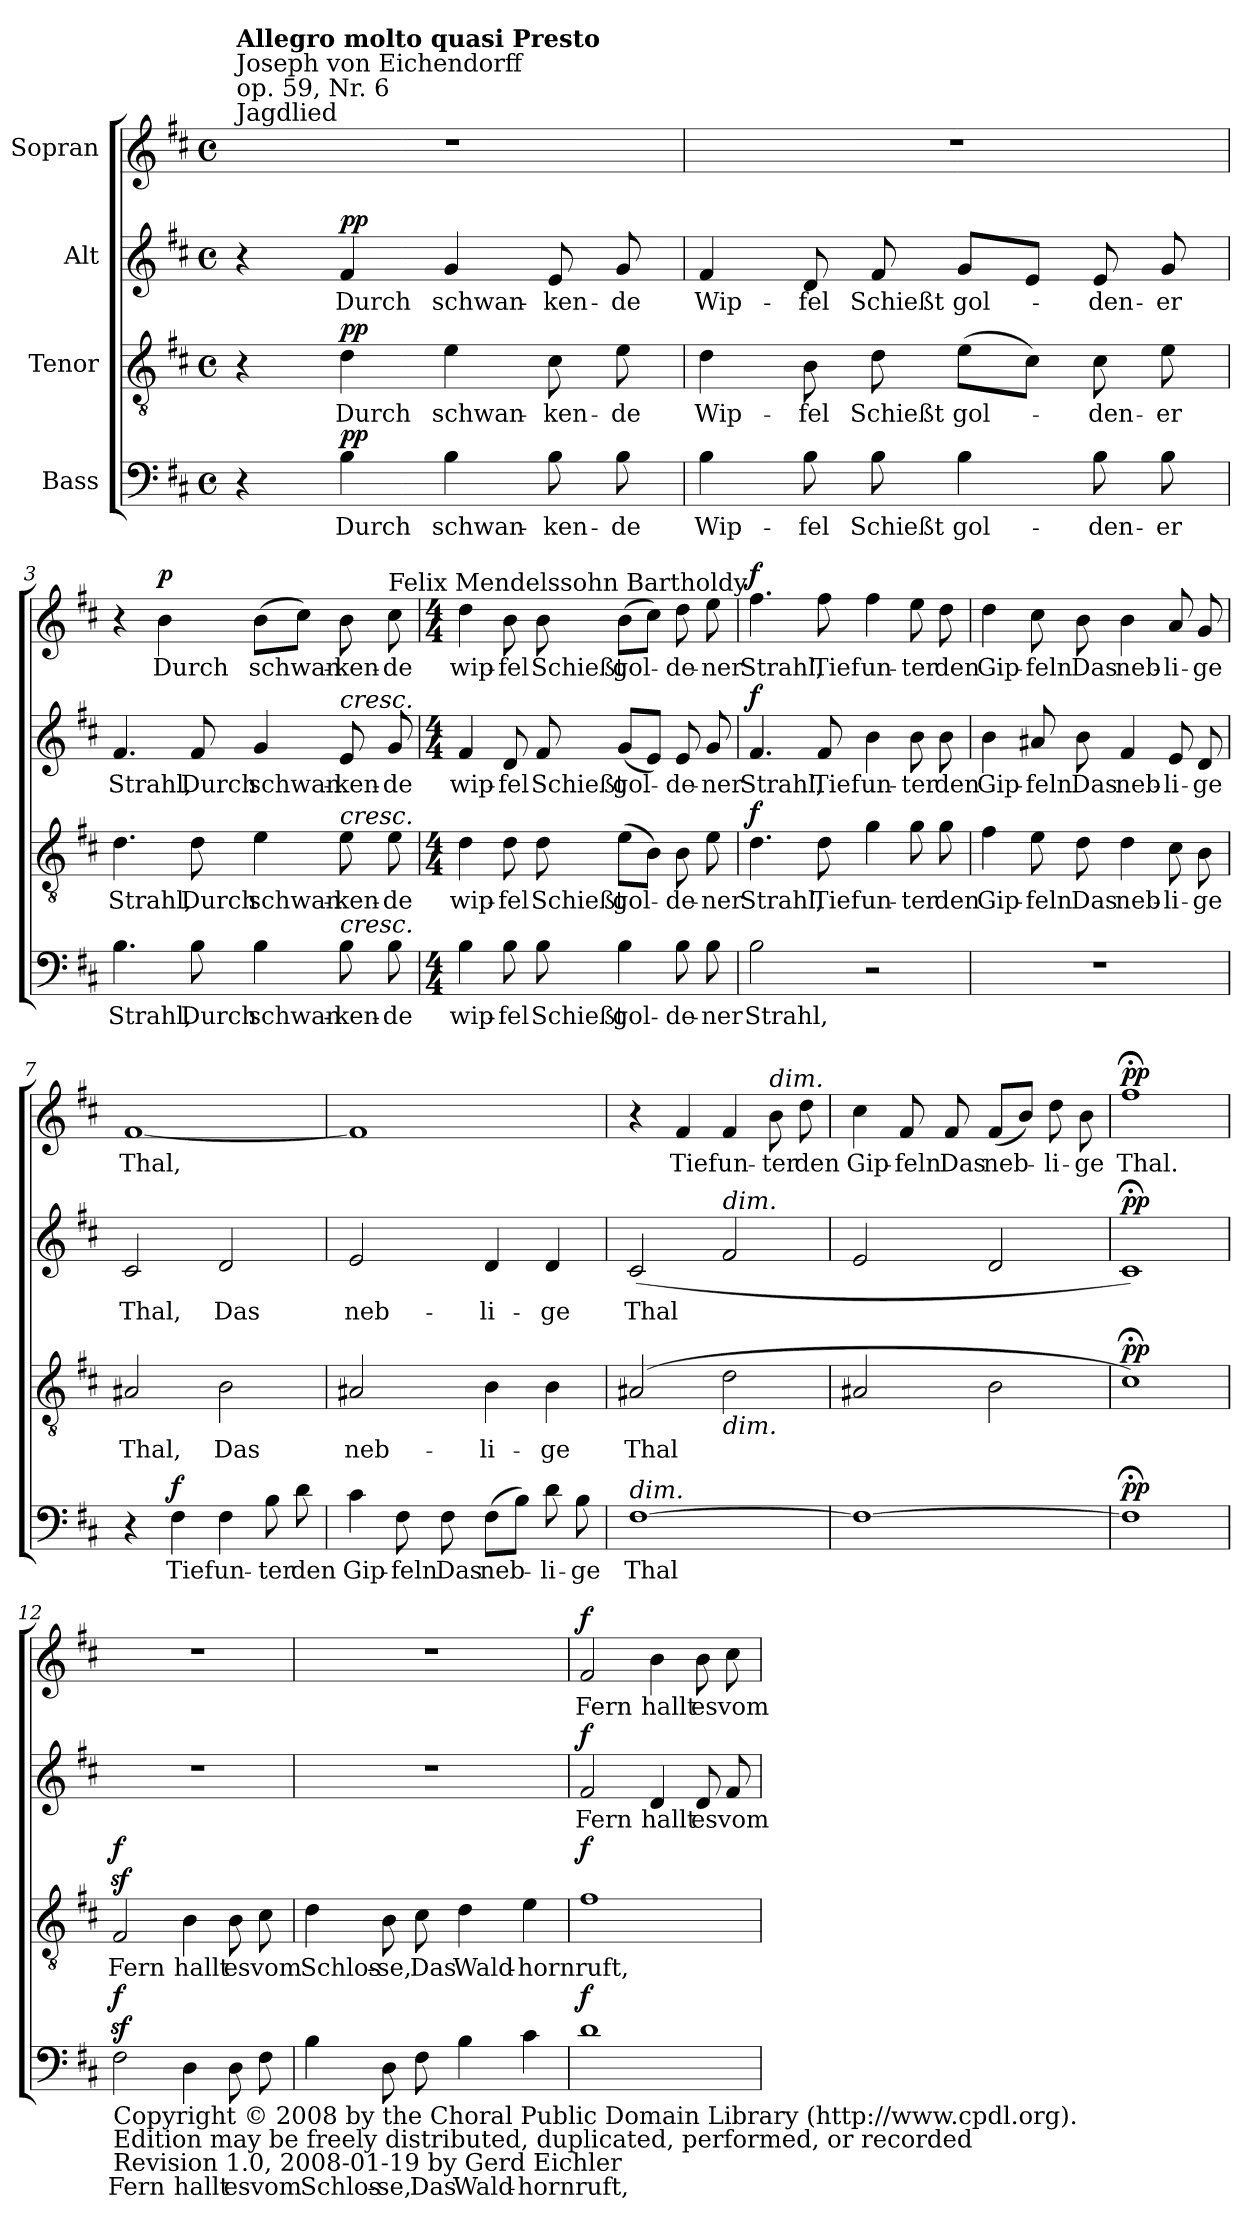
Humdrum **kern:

**kern	**text	**dynam	**kern	**text	**dynam	**kern	**text	**dynam	**kern	**text	**dynam
*part4	*part4	*part4	*part3	*part3	*part3	*part2	*part2	*part2	*part1	*part1	*part1
*staff4	*staff4	*staff4	*staff3	*staff3	*staff3	*staff2	*staff2	*staff2	*staff1	*staff1	*staff1
*I"Bass	*	*	*I"Tenor	*	*	*I"Alt	*	*	*I"Sopran	*	*
*clefF4	*	*	*clefGv2	*	*	*clefG2	*	*	*clefG2	*	*
*k[f#c#]	*	*	*k[f#c#]	*	*	*k[f#c#]	*	*	*k[f#c#]	*	*
*D:	*	*	*D:	*	*	*D:	*	*	*D:	*	*
*M4/4	*	*	*M4/4	*	*	*M4/4	*	*	*M4/4	*	*
*met(c)	*	*	*met(c)	*	*	*met(c)	*	*	*met(c)	*	*
=1	=1	=1	=1	=1	=1	=1	=1	=1	=1	=1	=1
!	!	!	!	!	!	!	!	!	!LO:TX:a:t=Jagdlied	!	!
!	!	!	!	!	!	!	!	!	!LO:TX:a:t=op. 59, Nr. 6	!	!
!	!	!	!	!	!	!	!	!	!LO:TX:a:t=Joseph von Eichendorff	!	!
!	!	!	!	!	!	!	!	!	!LO:TX:a:B:t=Allegro molto quasi Presto	!	!
4r	.	.	4r	.	.	4r	.	.	1r	.	.
!	!LO:LY:b	!LO:DY:a	!	!LO:LY:b	!LO:DY:a	!	!LO:LY:b	!LO:DY:a	!	!	!
4B\	Durch	pp	4d\	Durch	pp	4f#/	Durch	pp	.	.	.
!	!LO:LY:b	!	!	!LO:LY:b	!	!	!LO:LY:b	!	!	!	!
4B\	schwan-	.	4e\	schwan-	.	4g/	schwan-	.	.	.	.
!	!LO:LY:b	!	!	!LO:LY:b	!	!	!LO:LY:b	!	!	!	!
8B\	-ken-	.	8c#\	-ken-	.	8e/	-ken-	.	.	.	.
!	!LO:LY:b	!	!	!LO:LY:b	!	!	!LO:LY:b	!	!	!	!
8B\	-de	.	8e\	-de	.	8g/	-de	.	.	.	.
=2	=2	=2	=2	=2	=2	=2	=2	=2	=2	=2	=2
!	!LO:LY:b	!	!	!LO:LY:b	!	!	!LO:LY:b	!	!	!	!
4B\	Wip-	.	4d\	Wip-	.	4f#/	Wip-	.	1r	.	.
!	!LO:LY:b	!	!	!LO:LY:b	!	!	!LO:LY:b	!	!	!	!
8B\	-fel	.	8B\	-fel	.	8d/	-fel	.	.	.	.
!	!LO:LY:b	!	!	!LO:LY:b	!	!	!LO:LY:b	!	!	!	!
8B\	Schießt	.	8d\	Schießt	.	8f#/	Schießt	.	.	.	.
!	!LO:LY:b	!	!	!LO:LY:b	!	!	!LO:LY:b	!	!	!	!
4B\	gol-	.	(>8e\L	gol-	.	8g/L	gol-	.	.	.	.
.	.	.	8c#\J)	.	.	8e/J	.	.	.	.	.
!	!LO:LY:b	!	!	!LO:LY:b	!	!	!LO:LY:b	!	!	!	!
8B\	-den-	.	8c#\	-den-	.	8e/	-den-	.	.	.	.
!	!LO:LY:b	!	!	!LO:LY:b	!	!	!LO:LY:b	!	!	!	!
8B\	-er	.	8e\	-er	.	8g/	-er	.	.	.	.
=3	=3	=3	=3	=3	=3	=3	=3	=3	=3	=3	=3
!	!LO:LY:b	!	!	!LO:LY:b	!	!	!LO:LY:b	!	!	!	!
4.B\	Strahl,	.	4.d\	Strahl,	.	4.f#/	Strahl,	.	4r	.	.
!	!	!	!	!	!	!	!	!	!	!LO:LY:b	!LO:DY:a
.	.	.	.	.	.	.	.	.	4b\	Durch	p
!	!LO:LY:b	!	!	!LO:LY:b	!	!	!LO:LY:b	!	!	!	!
8B\	Durch	.	8d\	Durch	.	8f#/	Durch	.	.	.	.
!	!LO:LY:b	!	!	!LO:LY:b	!	!	!LO:LY:b	!	!	!LO:LY:b	!
4B\	schwan-	.	4e\	schwan-	.	4g/	schwan-	.	(>8b\L	schwan-	.
.	.	.	.	.	.	.	.	.	8cc#\J)	.	.
!	!	!	!	!	!	!LO:TX:a:i:t=cresc.	!	!	!	!	!
!	!	!	!LO:TX:a:i:t=cresc.	!	!	!	!	!	!	!	!
!LO:TX:a:i:t=cresc.	!	!	!	!	!	!	!	!	!	!	!
!	!LO:LY:b	!	!	!LO:LY:b	!	!	!LO:LY:b	!	!	!LO:LY:b	!
8B\	-ken-	.	8e\	-ken-	.	8e/	-ken-	.	8b\	-ken-	.
!	!	!	!	!	!	!	!	!	!LO:TX:a:t=Felix Mendelssohn Bartholdy	!	!
!	!LO:LY:b	!	!	!LO:LY:b	!	!	!LO:LY:b	!	!	!LO:LY:b	!
8B\	-de	.	8e\	-de	.	8g/	-de	.	8cc#\	-de	.
!!LO:LB:g=z
=4	=4	=4	=4	=4	=4	=4	=4	=4	=4	=4	=4
*M4/4	*	*	*M4/4	*	*	*M4/4	*	*	*M4/4	*	*
!	!LO:LY:b	!	!	!LO:LY:b	!	!	!LO:LY:b	!	!	!LO:LY:b	!
4B\	wip-	.	4d\	wip-	.	4f#/	wip-	.	4dd\	wip-	.
!	!LO:LY:b	!	!	!LO:LY:b	!	!	!LO:LY:b	!	!	!LO:LY:b	!
8B\	-fel	.	8d\	-fel	.	8d/	-fel	.	8b\	-fel	.
!	!LO:LY:b	!	!	!LO:LY:b	!	!	!LO:LY:b	!	!	!LO:LY:b	!
8B\	Schießt	.	8d\	Schießt	.	8f#/	Schießt	.	8b\	Schießt	.
!	!LO:LY:b	!	!	!LO:LY:b	!	!	!LO:LY:b	!	!	!LO:LY:b	!
4B\	gol-	.	(>8e\L	gol-	.	(<8g/L	gol-	.	(>8b\L	gol-	.
.	.	.	8B\J)	.	.	8e/J)	.	.	8cc#\J)	.	.
!	!LO:LY:b	!	!	!LO:LY:b	!	!	!LO:LY:b	!	!	!LO:LY:b	!
8B\	-de-	.	8B\	-de-	.	8e/	-de-	.	8dd\	-de-	.
!	!LO:LY:b	!	!	!LO:LY:b	!	!	!LO:LY:b	!	!	!LO:LY:b	!
8B\	-ner	.	8e\	-ner	.	8g/	-ner	.	8ee\	-ner	.
=5	=5	=5	=5	=5	=5	=5	=5	=5	=5	=5	=5
!	!LO:LY:b	!	!	!LO:LY:b	!LO:DY:a	!	!LO:LY:b	!LO:DY:a	!	!LO:LY:b	!LO:DY:a
2B\	Strahl,	.	4.d\	Strahl,	f	4.f#/	Strahl,	f	4.ff#\	Strahl,	f
!	!	!	!	!LO:LY:b	!	!	!LO:LY:b	!	!	!LO:LY:b	!
.	.	.	8d\	Tief	.	8f#/	Tief	.	8ff#\	Tief	.
!	!	!	!	!LO:LY:b	!	!	!LO:LY:b	!	!	!LO:LY:b	!
2r	.	.	4g\	un-	.	4b\	un-	.	4ff#\	un-	.
!	!	!	!	!LO:LY:b	!	!	!LO:LY:b	!	!	!LO:LY:b	!
.	.	.	8g\	-ter	.	8b\	-ter	.	8ee\	-ter	.
!	!	!	!	!LO:LY:b	!	!	!LO:LY:b	!	!	!LO:LY:b	!
.	.	.	8g\	den	.	8b\	den	.	8dd\	den	.
=6	=6	=6	=6	=6	=6	=6	=6	=6	=6	=6	=6
!	!	!	!	!LO:LY:b	!	!	!LO:LY:b	!	!	!LO:LY:b	!
1r	.	.	4f#\	Gip-	.	4b\	Gip-	.	4dd\	Gip-	.
!	!	!	!	!LO:LY:b	!	!	!LO:LY:b	!	!	!LO:LY:b	!
.	.	.	8e\	-feln	.	8a#X/	-feln	.	8cc#\	-feln	.
!	!	!	!	!LO:LY:b	!	!	!LO:LY:b	!	!	!LO:LY:b	!
.	.	.	8d\	Das	.	8b\	Das	.	8b\	Das	.
!	!	!	!	!LO:LY:b	!	!	!LO:LY:b	!	!	!LO:LY:b	!
.	.	.	4d\	neb-	.	4f#/	neb-	.	4b\	neb-	.
!	!	!	!	!LO:LY:b	!	!	!LO:LY:b	!	!	!LO:LY:b	!
.	.	.	8c#\	-li-	.	8e/	-li-	.	8a/	-li-	.
!	!	!	!	!LO:LY:b	!	!	!LO:LY:b	!	!	!LO:LY:b	!
.	.	.	8B\	-ge	.	8d/	-ge	.	8g/	-ge	.
!!LO:LB:g=z
=7	=7	=7	=7	=7	=7	=7	=7	=7	=7	=7	=7
!	!	!	!	!LO:LY:b	!	!	!LO:LY:b	!	!	!LO:LY:b	!
4r	.	.	2A#X/	Thal,	.	2c#/	Thal,	.	[1f#	Thal,	.
!	!LO:LY:b	!LO:DY:a	!	!	!	!	!	!	!	!	!
4F#\	Tief	f	.	.	.	.	.	.	.	.	.
!	!LO:LY:b	!	!	!LO:LY:b	!	!	!LO:LY:b	!	!	!	!
4F#\	un-	.	2B\	Das	.	2d/	Das	.	.	.	.
!	!LO:LY:b	!	!	!	!	!	!	!	!	!	!
8B\	-ter	.	.	.	.	.	.	.	.	.	.
!	!LO:LY:b	!	!	!	!	!	!	!	!	!	!
8d\	den	.	.	.	.	.	.	.	.	.	.
=8	=8	=8	=8	=8	=8	=8	=8	=8	=8	=8	=8
!	!LO:LY:b	!	!	!LO:LY:b	!	!	!LO:LY:b	!	!	!	!
4c#\	Gip-	.	2A#X/	neb-	.	2e/	neb-	.	1f#]	.	.
!	!LO:LY:b	!	!	!	!	!	!	!	!	!	!
8F#\	-feln	.	.	.	.	.	.	.	.	.	.
!	!LO:LY:b	!	!	!	!	!	!	!	!	!	!
8F#\	Das	.	.	.	.	.	.	.	.	.	.
!	!LO:LY:b	!	!	!LO:LY:b	!	!	!LO:LY:b	!	!	!	!
(>8F#\L	neb-	.	4B\	-li-	.	4d/	-li-	.	.	.	.
8B\J)	.	.	.	.	.	.	.	.	.	.	.
!	!LO:LY:b	!	!	!LO:LY:b	!	!	!LO:LY:b	!	!	!	!
8d\	-li-	.	4B\	-ge	.	4d/	-ge	.	.	.	.
!	!LO:LY:b	!	!	!	!	!	!	!	!	!	!
8B\	-ge	.	.	.	.	.	.	.	.	.	.
=9	=9	=9	=9	=9	=9	=9	=9	=9	=9	=9	=9
!LO:TX:a:i:t=dim.	!	!	!	!	!	!	!	!	!	!	!
!	!LO:LY:b	!	!	!LO:LY:b	!	!	!LO:LY:b	!	!	!	!
[1F#	Thal	.	(<2A#X/	Thal	.	(<2c#/	Thal	.	4r	.	.
!	!	!	!	!	!	!	!	!	!	!LO:LY:b	!
.	.	.	.	.	.	.	.	.	4f#/	Tief	.
!	!	!	!	!	!	!LO:TX:a:i:t=dim.	!	!	!	!	!
!	!	!	!LO:TX:b:i:t=dim.	!	!	!	!	!	!	!	!
!	!	!	!	!	!	!	!	!	!	!LO:LY:b	!
.	.	.	2d\	.	.	2f#/	.	.	4f#/	un-	.
!	!	!	!	!	!	!	!	!	!LO:TX:a:i:t=dim.	!	!
!	!	!	!	!	!	!	!	!	!	!LO:LY:b	!
.	.	.	.	.	.	.	.	.	8b\	-ter	.
!	!	!	!	!	!	!	!	!	!	!LO:LY:b	!
.	.	.	.	.	.	.	.	.	8dd\	den	.
=10	=10	=10	=10	=10	=10	=10	=10	=10	=10	=10	=10
!	!	!	!	!	!	!	!	!	!	!LO:LY:b	!
1F#_	.	.	2A#X/	.	.	2e/	.	.	4cc#\	Gip-	.
!	!	!	!	!	!	!	!	!	!	!LO:LY:b	!
.	.	.	.	.	.	.	.	.	8f#/	-feln	.
!	!	!	!	!	!	!	!	!	!	!LO:LY:b	!
.	.	.	.	.	.	.	.	.	8f#/	Das	.
!	!	!	!	!	!	!	!	!	!	!LO:LY:b	!
.	.	.	2B\	.	.	2d/	.	.	(<8f#/L	neb-	.
.	.	.	.	.	.	.	.	.	8b/J)	.	.
!	!	!	!	!	!	!	!	!	!	!LO:LY:b	!
.	.	.	.	.	.	.	.	.	8dd\	-li-	.
!	!	!	!	!	!	!	!	!	!	!LO:LY:b	!
.	.	.	.	.	.	.	.	.	8b\	-ge	.
=11	=11	=11	=11	=11	=11	=11	=11	=11	=11	=11	=11
!	!	!LO:DY:a	!	!	!LO:DY:a	!	!	!LO:DY:a	!	!LO:LY:b	!LO:DY:a
1F#;<]	.	pp	1c#;<)	.	pp	1c#;)	.	pp	1ff#;<	Thal.	pp
!!LO:LB:g=z
=12	=12	=12	=12	=12	=12	=12	=12	=12	=12	=12	=12
!LO:TX:b:t=Copyright © 2008 by the Choral Public Domain Library (http&colon;//www.cpdl.org).\nEdition may be freely distributed, duplicated, performed, or recorded\nRevision 1.0, 2008-01-19 by Gerd Eichler	!	!	!	!	!	!	!	!	!	!	!
!	!LO:LY:b	!LO:DY:a	!	!LO:LY:b	!LO:DY:a	!	!	!	!	!	!
2F#z>\	Fern	f	2F#z>/	Fern	f	1r	.	.	1r	.	.
!	!LO:LY:b	!	!	!LO:LY:b	!	!	!	!	!	!	!
4D\	hallt	.	4B\	hallt	.	.	.	.	.	.	.
!	!LO:LY:b	!	!	!LO:LY:b	!	!	!	!	!	!	!
8D\	es	.	8B\	es	.	.	.	.	.	.	.
!	!LO:LY:b	!	!	!LO:LY:b	!	!	!	!	!	!	!
8F#\	vom	.	8c#\	vom	.	.	.	.	.	.	.
=13	=13	=13	=13	=13	=13	=13	=13	=13	=13	=13	=13
!	!LO:LY:b	!	!	!LO:LY:b	!	!	!	!	!	!	!
4B\	Schlos-	.	4d\	Schlos-	.	1r	.	.	1r	.	.
!	!LO:LY:b	!	!	!LO:LY:b	!	!	!	!	!	!	!
8D\	-se,	.	8B\	-se,	.	.	.	.	.	.	.
!	!LO:LY:b	!	!	!LO:LY:b	!	!	!	!	!	!	!
8F#\	Das	.	8c#\	Das	.	.	.	.	.	.	.
!	!LO:LY:b	!	!	!LO:LY:b	!	!	!	!	!	!	!
4B\	Wald-	.	4d\	Wald-	.	.	.	.	.	.	.
!	!LO:LY:b	!	!	!LO:LY:b	!	!	!	!	!	!	!
4c#\	-horn	.	4e\	-horn	.	.	.	.	.	.	.
=14	=14	=14	=14	=14	=14	=14	=14	=14	=14	=14	=14
!	!LO:LY:b	!LO:DY:a	!	!LO:LY:b	!LO:DY:a	!	!LO:LY:b	!LO:DY:a	!	!LO:LY:b	!LO:DY:a
1d	ruft,	f	1f#	ruft,	f	2f#/	Fern	f	2f#/	Fern	f
!	!	!	!	!	!	!	!LO:LY:b	!	!	!LO:LY:b	!
.	.	.	.	.	.	4d/	hallt	.	4b\	hallt	.
!	!	!	!	!	!	!	!LO:LY:b	!	!	!LO:LY:b	!
.	.	.	.	.	.	8d/	es	.	8b\	es	.
!	!	!	!	!	!	!	!LO:LY:b	!	!	!LO:LY:b	!
.	.	.	.	.	.	8f#/	vom	.	8cc#\	vom	.
=	=	=	=	=	=	=	=	=	=	=	=
*-	*-	*-	*-	*-	*-	*-	*-	*-	*-	*-	*-
